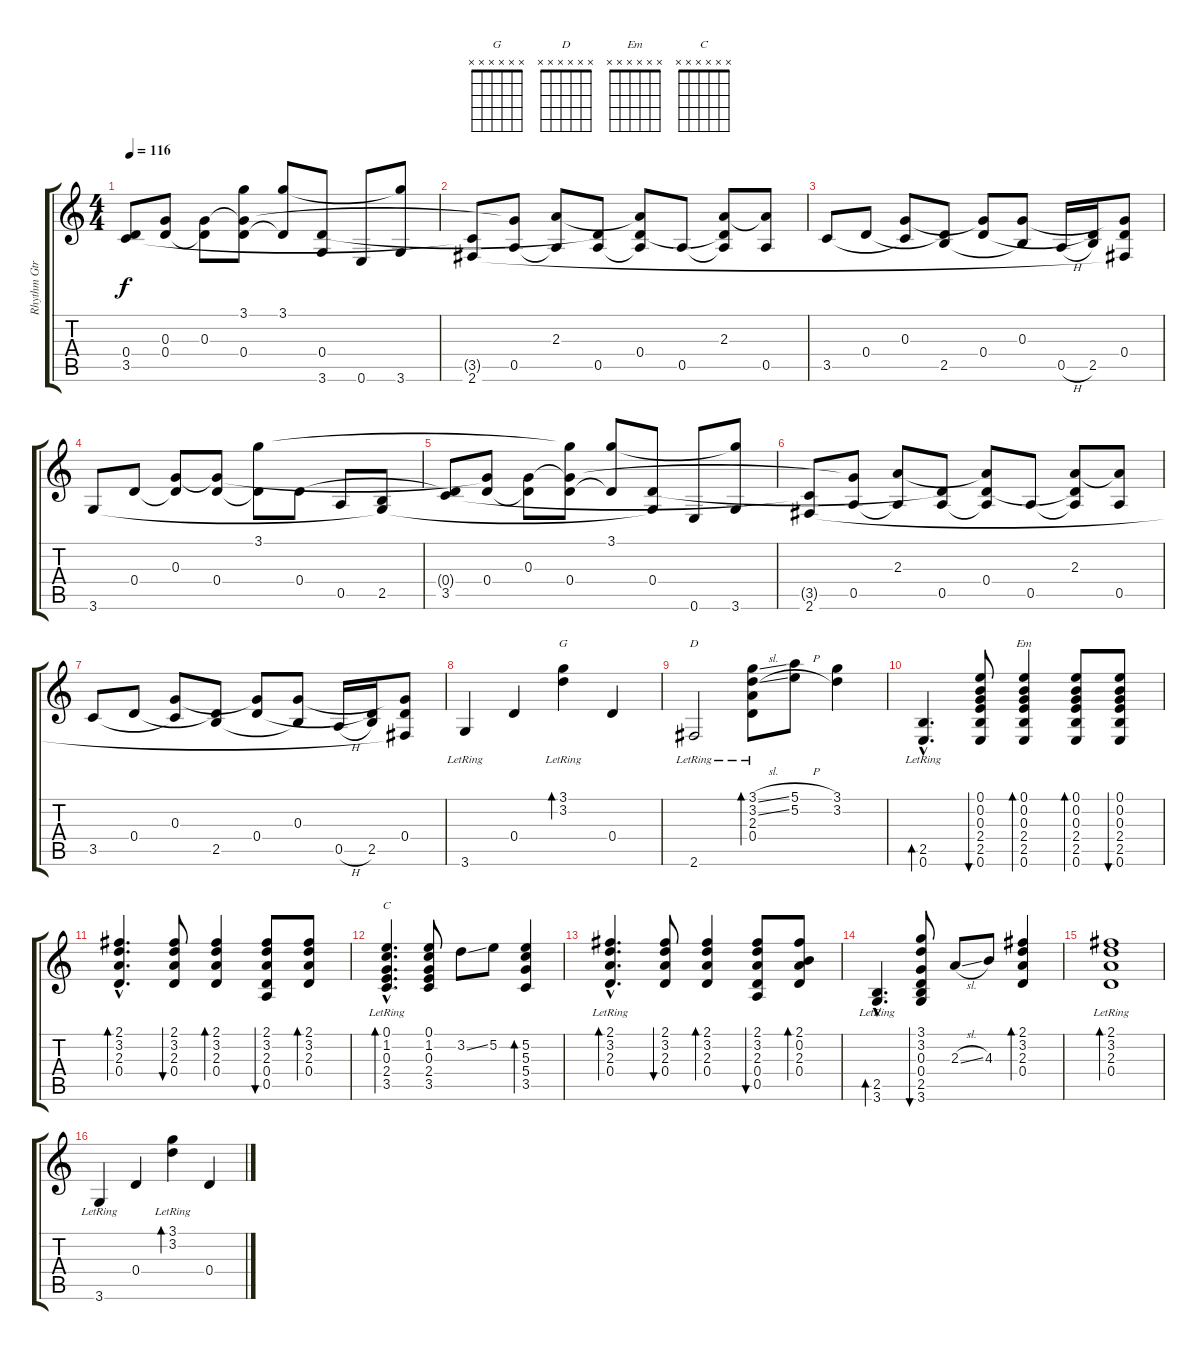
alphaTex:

\track ("Rhythm Gtr 1" "Rhythm Gtr") {instrument acousticguitarsteel}
\staff {score tabs}
\tuning (E4 B3 G3 D3 A2 E2) {hide}
\chord ("G" x x x x x x)
\chord ("D" x x x x x x)
\chord ("Em" x x x x x x)
\chord ("C" x x x x x x)
\ts (4 4)
\tempo 116
\clef g2
\ks c
(0.4{t} 3.5).8{dy f} (0.3{t} 0.4).8 (0.3 0.4{t}).8 (3.1{t} 0.3{t} 0.4).8 (3.1 0.4{t}).8 (0.4 3.6{t}).8 0.6.8 (3.1{t} 3.6).8 |
(3.5{t} 2.6).8 (0.3{t} 0.5).8 (2.3 0.5{t}).8 (0.4{t} 0.5).8 (2.3{t} 0.4 0.5{t}).8 0.5.8 (2.3 0.4{t} 0.5{t}).8 (2.3{t} 0.5).8 |
3.5.8 0.4.8 (0.3 3.5{t}).8 (0.4{t} 2.5).8 (0.3{t} 0.4).8 (0.3 2.5{t}).8 0.5{h}.16 (0.4{t} 2.5).16 (0.3{t} 0.4 2.6{t}).8 |
3.6.8 0.4.8 (0.3 0.4{t}).8 (0.3{t} 0.4).8 (3.1 0.4{t}).8 0.4.8 0.5.8 (2.5 3.6{t}).8 |
(0.4{t} 3.5).8 (0.3{t} 0.4).8 (0.3 0.4{t}).8 (3.1{t} 0.3{t} 0.4).8 (3.1 0.4{t}).8 (0.4 3.6{t}).8 0.6.8 (3.1{t} 3.6).8 |
(3.5{t} 2.6).8 (0.3{t} 0.5).8 (2.3 0.5{t}).8 (0.4{t} 0.5).8 (2.3{t} 0.4 0.5{t}).8 0.5.8 (2.3 0.4{t} 0.5{t}).8 (2.3{t} 0.5).8 |
3.5.8 0.4.8 (0.3 3.5{t}).8 (0.4{t} 2.5).8 (0.3{t} 0.4).8 (0.3 2.5{t}).8 0.5{h}.16 (0.4{t} 2.5).16 (0.3{t} 0.4 2.6{t}).8 |
3.6{lr}.4 0.4.4{volume 6} (3.1 3.2{lr}).4{bd 60 ch "G" volume 13} 0.4.4{volume 6} |
2.6{lr}.2{ch "D" volume 13} (3.1{sl} 3.2{sl} 2.3{lr} 0.4{lr}).8{bd 60} (5.1{h} 5.2{h}).8 (3.1 3.2).4 |
(2.5{hac lr} 0.6{hac lr}).4{d bd 60} (0.1 0.2 0.3 2.4 2.5 0.6).8{bu 60 volume 8} (0.1 0.2 0.3 2.4 2.5 0.6).4{bd 60 ch "Em" volume 13} (0.1 0.2 0.3 2.4 2.5 0.6).8{bd 60 volume 8} (0.1 0.2 0.3 2.4 2.5 0.6).8{bu 60} |
(2.1{hac} 3.2{hac} 2.3{hac} 0.4{hac}).4{d bd 60 volume 13} (2.1 3.2 2.3 0.4).8{bu 60 volume 8} (2.1 3.2 2.3 0.4).4{bd 60 volume 13} (2.1 3.2 2.3 0.4 0.5).8{bu 60 volume 8} (2.1 3.2 2.3 0.4).8{bd 60} |
(0.1{hac} 1.2{hac} 0.3{hac} 2.4{hac lr} 3.5{hac lr}).4{d bd 60 ch "C" volume 13} (0.1 1.2 0.3 2.4 3.5).8{volume 8} 3.2{ss}.8{volume 13} 5.2.8 (5.2 5.3 5.4 3.5).4{bd 60} |
(2.1{hac} 3.2{hac} 2.3{hac lr} 0.4{hac lr}).4{d bd 60} (2.1 3.2 2.3 0.4).8{bu 60 volume 8} (2.1 3.2 2.3 0.4).4{bd 60 volume 13} (2.1 3.2 2.3 0.4 0.5).8{bu 60 volume 8} (2.1 0.2 2.3 0.4).8{bd 60} |
(2.5{hac lr} 3.6{hac lr}).4{d bd 60 volume 13} (3.1 3.2 0.3 0.4 2.5 3.6).8{bu 60 volume 8} 2.3{sl}.8{volume 13} 4.3.8 (2.1 3.2 2.3 0.4).4{bd 60 volume 10} |
(2.1 3.2 2.3 0.4{lr}).1{bd 120 volume 13} |
3.6{lr}.4 0.4.4{volume 6} (3.1 3.2{lr}).4{bd 60 volume 13} 0.4.4{volume 6}
